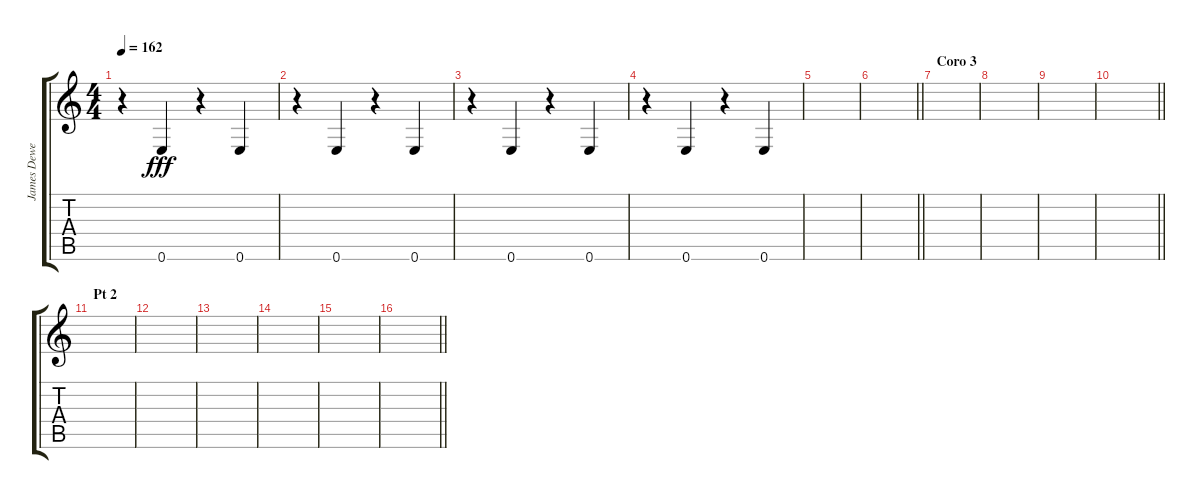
\track ("James Dewees [Keyboard/FX]" "James Dewe") {instrument guitarharmonics}
\staff {score tabs}
\tuning (E4 B3 G3 D3 A2 E2) {hide}
\ts (4 4)
\tempo 162
\clef g2
\ks c
r.4{dy fff} 0.6.4 r.4 0.6.4 |
r.4 0.6.4 r.4 0.6.4 |
r.4 0.6.4 r.4 0.6.4 |
r.4 0.6.4 r.4 0.6.4 |
|
\barLineRight lightlight
|
\section ("" "Coro 3")
|
|
|
\barLineRight lightlight
|
\section ("" "Pt 2")
|
|
|
|
|
\barLineRight lightlight
